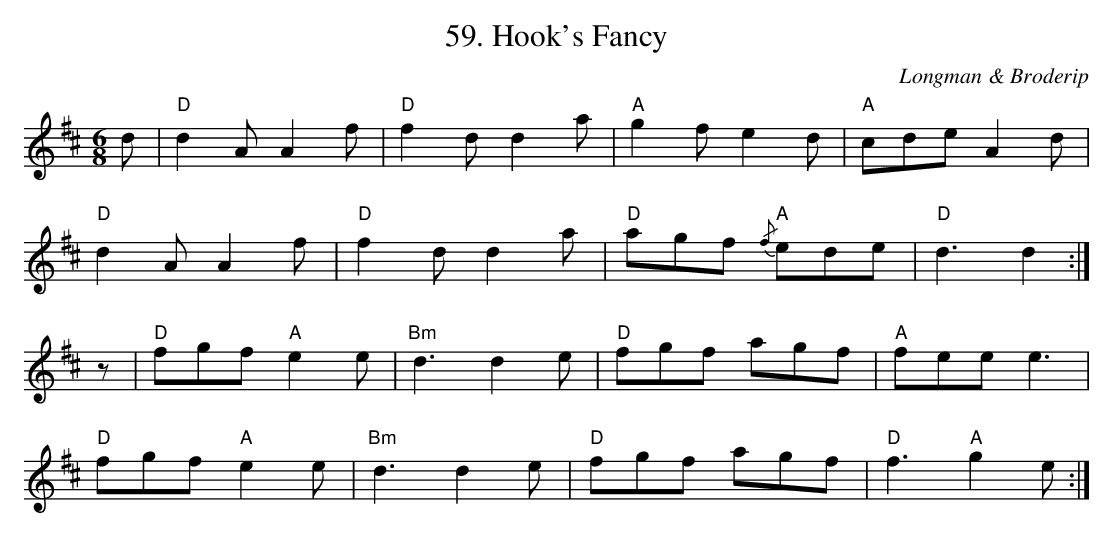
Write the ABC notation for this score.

X:1
T:59. Hook's Fancy
C:Longman & Broderip
L:1/8
M:6/8
K:D
 d | "D"d2 A A2 f | "D"f2 d d2 a | "A"g2 f e2 d | "A"cde A2 d |$ "D"d2 A A2 f | "D"f2 d d2 a | %7
 "D"agf{/f} "A"ede | "D"d3 d2 :|$ z | "D"fgf "A"e2 e | "Bm"d3 d2 e | "D"fgf agf | "A"fee e3 |$ "D"fgf "A"e2 e | "Bm"d3 d2 e | %16
 "D"fgf agf | "D"f3 "A"g2 e :| %18
